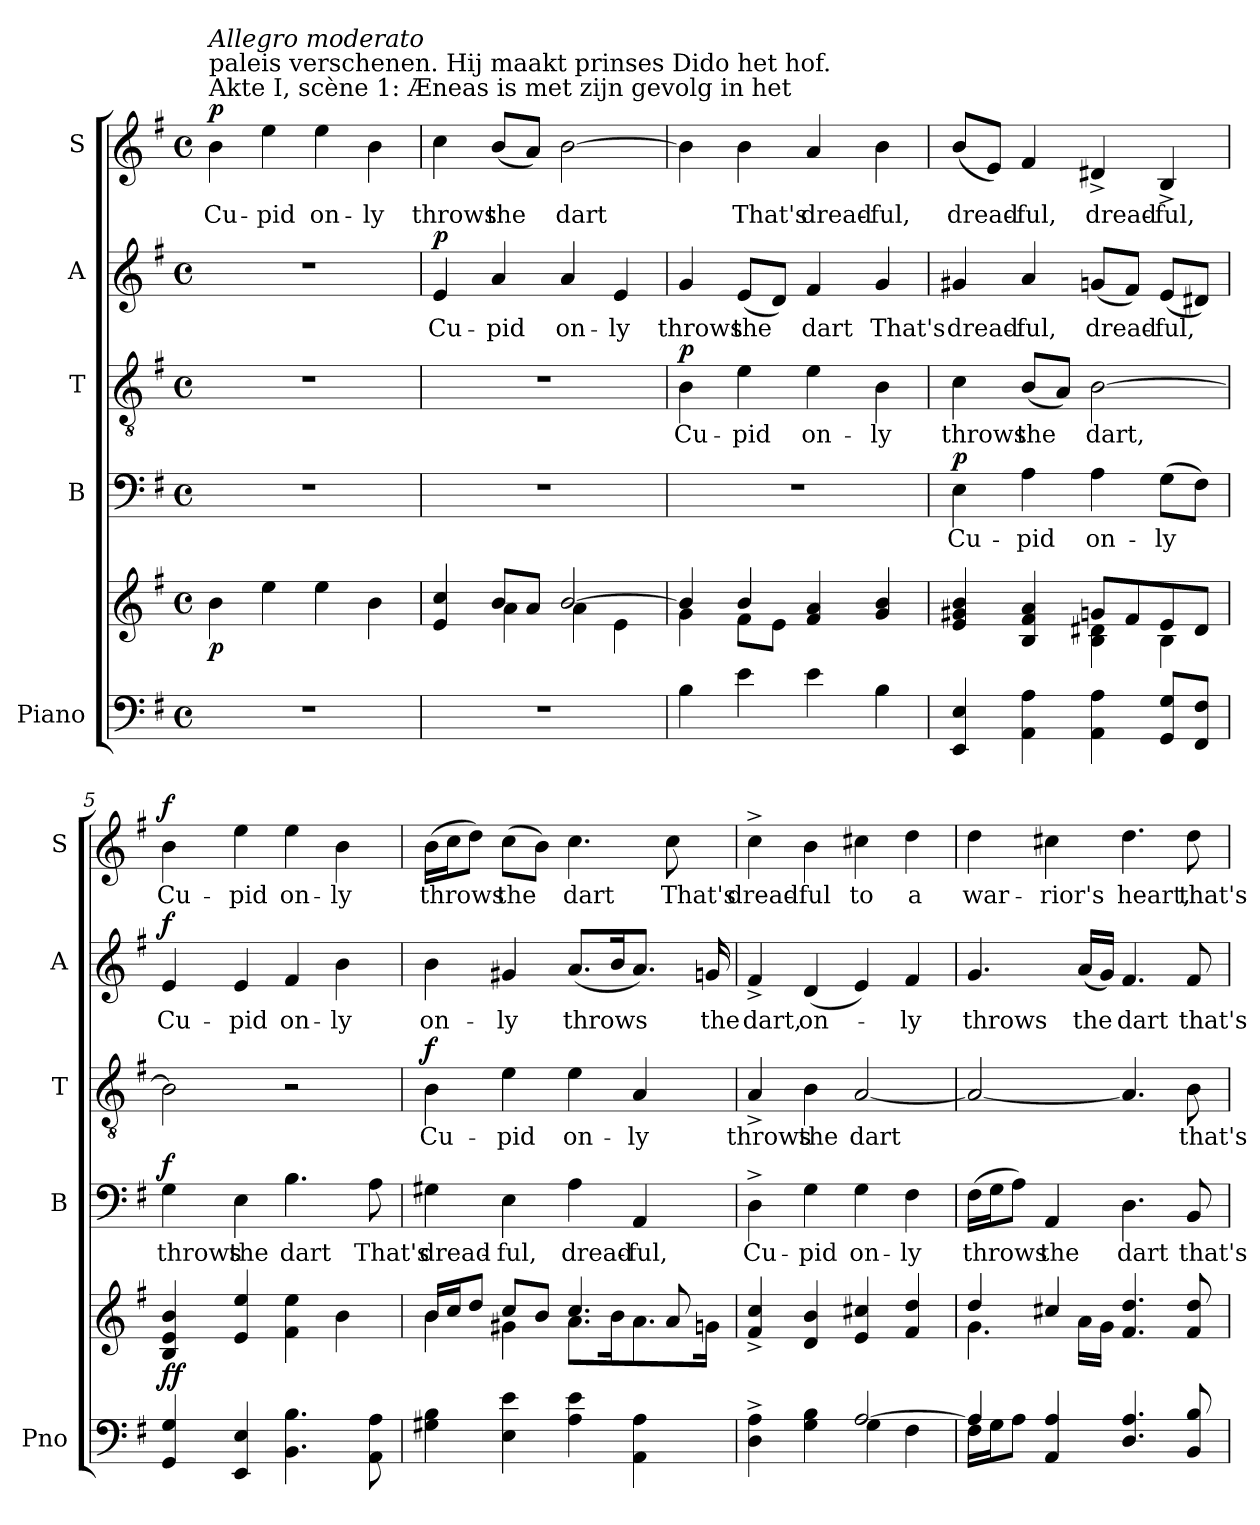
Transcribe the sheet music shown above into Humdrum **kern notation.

**kern	**kern	**dynam	**kern	**text	**dynam	**kern	**text	**dynam	**kern	**text	**dynam	**kern	**text	**dynam
*part5	*part5	*part5	*part4	*part4	*part4	*part3	*part3	*part3	*part2	*part2	*part2	*part1	*part1	*part1
*staff6	*staff5	*staff5/6	*staff4	*staff4	*staff4	*staff3	*staff3	*staff3	*staff2	*staff2	*staff2	*staff1	*staff1	*staff1
*I"Piano	*	*	*I"B	*	*	*I"T	*	*	*I"A	*	*	*I"S	*	*
*I'Pno	*	*	*I'B	*	*	*I'T	*	*	*I'A	*	*	*I'S	*	*
*clefF4	*clefG2	*	*clefF4	*	*	*clefGv2	*	*	*clefG2	*	*	*clefG2	*	*
*k[f#]	*k[f#]	*	*k[f#]	*	*	*k[f#]	*	*	*k[f#]	*	*	*k[f#]	*	*
*M4/4	*M4/4	*	*M4/4	*	*	*M4/4	*	*	*M4/4	*	*	*M4/4	*	*
*met(c)	*met(c)	*	*met(c)	*	*	*met(c)	*	*	*met(c)	*	*	*met(c)	*	*
=1	=1	=1	=1	=1	=1	=1	=1	=1	=1	=1	=1	=1	=1	=1
!	!	!	!	!	!	!	!	!	!	!	!	!LO:TX:t=Akte I, scène 1&colon; Æneas is met zijn gevolg in het	!	!
!	!	!	!	!	!	!	!	!	!	!	!	!LO:TX:t=paleis verschenen. Hij maakt prinses Dido het hof.	!	!
!	!	!	!	!	!	!	!	!	!	!	!	!LO:TX:a:i:t=Allegro moderato	!	!
!	!	!LO:DY:b	!	!	!	!	!	!	!	!	!	!	!LO:LY:b	!LO:DY:a
1r	4b\	p	1r	.	.	1r	.	.	1r	.	.	4b\	Cu-	p
!	!	!	!	!	!	!	!	!	!	!	!	!	!LO:LY:b	!
.	4ee\	.	.	.	.	.	.	.	.	.	.	4ee\	-pid	.
!	!	!	!	!	!	!	!	!	!	!	!	!	!LO:LY:b	!
.	4ee\	.	.	.	.	.	.	.	.	.	.	4ee\	on-	.
!	!	!	!	!	!	!	!	!	!	!	!	!	!LO:LY:b	!
.	4b\	.	.	.	.	.	.	.	.	.	.	4b\	-ly	.
=2	=2	=2	=2	=2	=2	=2	=2	=2	=2	=2	=2	=2	=2	=2
*	*^	*	*	*	*	*	*	*	*	*	*	*	*	*
!	!	!	!	!	!	!	!	!	!	!	!LO:LY:b	!LO:DY:a	!	!LO:LY:b	!
1r	4e/ 4cc/	4ryy	.	1r	.	.	1r	.	.	4e/	Cu-	p	4cc\	throws	.
!	!	!	!	!	!	!	!	!	!	!	!LO:LY:b	!	!	!LO:LY:b	!
.	8b/L	4a\	.	.	.	.	.	.	.	4a/	-pid	.	(<8b/L	the	.
.	8a/J	.	.	.	.	.	.	.	.	.	.	.	8a/J)	.	.
!	!	!	!	!	!	!	!	!	!	!	!LO:LY:b	!	!	!LO:LY:b	!
.	[2b/	4a\	.	.	.	.	.	.	.	4a/	on-	.	[2b\	dart	.
!	!	!	!	!	!	!	!	!	!	!	!LO:LY:b	!	!	!	!
.	.	4e\	.	.	.	.	.	.	.	4e/	-ly	.	.	.	.
=3	=3	=3	=3	=3	=3	=3	=3	=3	=3	=3	=3	=3	=3	=3	=3
!	!	!	!	!	!	!	!	!LO:LY:b	!LO:DY:a	!	!LO:LY:b	!	!	!	!
4B\	4b/]	4g\	.	1r	.	.	4B\	Cu-	p	4g/	throws	.	4b\]	.	.
!	!	!	!	!	!	!	!	!LO:LY:b	!	!	!LO:LY:b	!	!	!LO:LY:b	!
4e\	4b/	8f#\L	.	.	.	.	4e\	-pid	.	(<8e/L	the	.	4b\	That's	.
.	.	8e\J	.	.	.	.	.	.	.	8d/J)	.	.	.	.	.
!	!	!	!	!	!	!	!	!LO:LY:b	!	!	!LO:LY:b	!	!	!LO:LY:b	!
4e\	4f#/ 4a/	2ryy	.	.	.	.	4e\	on-	.	4f#/	dart	.	4a/	dread-	.
!	!	!	!	!	!	!	!	!LO:LY:b	!	!	!LO:LY:b	!	!	!LO:LY:b	!
4B\	4g/ 4b/	.	.	.	.	.	4B\	-ly	.	4g/	That's	.	4b\	-ful,	.
=4	=4	=4	=4	=4	=4	=4	=4	=4	=4	=4	=4	=4	=4	=4	=4
!	!	!	!	!	!LO:LY:b	!LO:DY:a	!	!LO:LY:b	!	!	!LO:LY:b	!	!	!LO:LY:b	!
4EE/ 4E/	4e/ 4g#X/ 4b/	2ryy	.	4E\	Cu-	p	4c\	throws	.	4g#X/	dread-	.	(<8b/L	dread-	.
.	.	.	.	.	.	.	.	.	.	.	.	.	8e/J)	.	.
!	!	!	!	!	!LO:LY:b	!	!	!LO:LY:b	!	!	!LO:LY:b	!	!	!LO:LY:b	!
4AA\ 4A\	4B/ 4f#/ 4a/	.	.	4A\	-pid	.	(<8B/L	the	.	4a/	-ful,	.	4f#/	-ful,	.
.	.	.	.	.	.	.	8A/J)	.	.	.	.	.	.	.	.
!	!	!	!	!	!LO:LY:b	!	!	!LO:LY:b	!	!	!LO:LY:b	!	!	!LO:LY:b	!
4AA\ 4A\	8gn/L	4B\ 4d#X\	.	4A\	on-	.	[2B\	dart,	.	(<8gn/L	dread-	.	4d#X^/	dread-	.
.	8f#/	.	.	.	.	.	.	.	.	8f#/J)	.	.	.	.	.
!	!	!	!	!	!LO:LY:b	!	!	!	!	!	!LO:LY:b	!	!	!LO:LY:b	!
8GG/ 8G/L	8e/	4B\	.	(>8G\L	-ly	.	.	.	.	(<8e/L	-ful,	.	4B^/	-ful,	.
8FF#/ 8F#/J	8d#/J	.	.	8F#\J)	.	.	.	.	.	8d#X/J)	.	.	.	.	.
*	*v	*v	*	*	*	*	*	*	*	*	*	*	*	*	*
!!LO:LB:g=z
=5	=5	=5	=5	=5	=5	=5	=5	=5	=5	=5	=5	=5	=5	=5
!	!	!LO:DY:a=2	!	!LO:LY:b	!	!	!	!	!	!LO:LY:b	!	!	!LO:LY:b	!
!	!	!LO:DY:n=1:a	!	!	!LO:DY:a	!	!	!	!	!	!LO:DY:a	!	!	!LO:DY:a
4GG/ 4G/	4B/ 4e/ 4b/	f f	4G\	throws	f	2B\]	.	.	4e/	Cu-	f	4b\	Cu-	f
!	!	!	!	!LO:LY:b	!	!	!	!	!	!LO:LY:b	!	!	!LO:LY:b	!
4EE/ 4E/	4e/ 4ee/	.	4E\	the	.	.	.	.	4e/	-pid	.	4ee\	-pid	.
!	!	!	!	!LO:LY:b	!	!	!	!	!	!LO:LY:b	!	!	!LO:LY:b	!
4.BB\ 4.B\	4f#\ 4ee\	.	4.B\	dart	.	2r	.	.	4f#/	on-	.	4ee\	on-	.
!	!	!	!	!	!	!	!	!	!	!LO:LY:b	!	!	!LO:LY:b	!
.	4b\	.	.	.	.	.	.	.	4b\	-ly	.	4b\	-ly	.
!	!	!	!	!LO:LY:b	!	!	!	!	!	!	!	!	!	!
8AA\ 8A\	.	.	8A\	That's	.	.	.	.	.	.	.	.	.	.
=6	=6	=6	=6	=6	=6	=6	=6	=6	=6	=6	=6	=6	=6	=6
*	*^	*	*	*	*	*	*	*	*	*	*	*	*	*
!	!	!	!	!	!LO:LY:b	!	!	!LO:LY:b	!LO:DY:a	!	!LO:LY:b	!	!	!LO:LY:b	!
4G#X\ 4B\	16b/LL	4b\	.	4G#X\	dread-	.	4B\	Cu-	f	4b\	on-	.	(>16b\LL	throws	.
.	16cc/J	.	.	.	.	.	.	.	.	.	.	.	16cc\J	.	.
.	8dd/J	.	.	.	.	.	.	.	.	.	.	.	8dd\J)	.	.
!	!	!	!	!	!LO:LY:b	!	!	!LO:LY:b	!	!	!LO:LY:b	!	!	!LO:LY:b	!
4E\ 4e\	8cc/L	4g#X\	.	4E\	-ful,	.	4e\	-pid	.	4g#X/	-ly	.	(>8cc\L	the	.
.	8b/J	.	.	.	.	.	.	.	.	.	.	.	8b\J)	.	.
!	!	!	!	!	!LO:LY:b	!	!	!LO:LY:b	!	!	!LO:LY:b	!	!	!LO:LY:b	!
4A\ 4e\	4.cc/	8.a\L	.	4A\	dread-	.	4e\	on-	.	(<8.a/L	throws	.	4.cc\	dart	.
.	.	16b\K	.	.	.	.	.	.	.	16b/K	.	.	.	.	.
!	!	!	!	!	!LO:LY:b	!	!	!LO:LY:b	!	!	!	!	!	!	!
4AA\ 4A\	.	8.a\	.	4AA/	-ful,	.	4A/	-ly	.	8.a/J)	.	.	.	.	.
!	!	!	!	!	!	!	!	!	!	!	!	!	!	!LO:LY:b	!
.	8a/	.	.	.	.	.	.	.	.	.	.	.	8cc\	That's	.
!	!	!	!	!	!	!	!	!	!	!	!LO:LY:b	!	!	!	!
.	.	16gn\Jk	.	.	.	.	.	.	.	16gn/	the	.	.	.	.
=7	=7	=7	=7	=7	=7	=7	=7	=7	=7	=7	=7	=7	=7	=7	=7
*^	*	*	*	*	*	*	*	*	*	*	*	*	*	*	*
!	!	!	!	!	!	!LO:LY:b	!	!	!LO:LY:b	!	!	!LO:LY:b	!	!	!LO:LY:b	!
*	*	*v	*v	*	*	*	*	*	*	*	*	*	*	*	*	*
4D\^ 4A\^	2ryy	4f#/^ 4cc/^	.	4D^\	Cu-	.	4A^/	throws	.	4f#^/	dart,	.	4cc^\	dread-	.
!	!	!	!	!	!LO:LY:b	!	!	!LO:LY:b	!	!	!LO:LY:b	!	!	!LO:LY:b	!
4G\ 4B\	.	4d/ 4b/	.	4G\	-pid	.	4B\	the	.	(>4d/	on-	.	4b\	-ful	.
!	!	!	!	!	!LO:LY:b	!	!	!LO:LY:b	!	!	!	!	!	!LO:LY:b	!
[2A/	4G\	4e/ 4cc#X/	.	4G\	on-	.	[2A/	dart	.	4e/)	.	.	4cc#X\	to	.
!	!	!	!	!	!LO:LY:b	!	!	!	!	!	!LO:LY:b	!	!	!LO:LY:b	!
.	4F#\	4f#/ 4dd/	.	4F#\	-ly	.	.	.	.	4f#/	-ly	.	4dd\	a	.
!!LO:PB:g=z
=8	=8	=8	=8	=8	=8	=8	=8	=8	=8	=8	=8	=8	=8	=8	=8
*	*	*^	*	*	*	*	*	*	*	*	*	*	*	*	*
!	!	!	!	!	!	!LO:LY:b	!	!	!	!	!	!LO:LY:b	!	!	!LO:LY:b	!
4A/]	16F#\LL	4dd/	4.g\	.	(>16F#\LL	throws	.	2A/_	.	.	4.g/	throws	.	4dd\	war-	.
.	16G\J	.	.	.	16G\J	.	.	.	.	.	.	.	.	.	.	.
.	8A\J	.	.	.	8A\J)	.	.	.	.	.	.	.	.	.	.	.
!	!	!	!	!	!	!LO:LY:b	!	!	!	!	!	!	!	!	!LO:LY:b	!
4AA/ 4A/	2.ryy	4cc#X/	.	.	4AA/	the	.	.	.	.	.	.	.	4cc#X\	-rior's	.
!	!	!	!	!	!	!	!	!	!	!	!	!LO:LY:b	!	!	!	!
.	.	.	16a\LL	.	.	.	.	.	.	.	(<16a/LL	the	.	.	.	.
.	.	.	16g\JJ	.	.	.	.	.	.	.	16g/JJ)	.	.	.	.	.
!	!	!	!	!	!	!LO:LY:b	!	!	!	!	!	!LO:LY:b	!	!	!LO:LY:b	!
4.D/ 4.A/	.	4.f#/ 4.dd/	2ryy	.	4.D\	dart	.	4.A/]	.	.	4.f#/	dart	.	4.dd\	heart,	.
!	!	!	!	!	!	!LO:LY:b	!	!	!LO:LY:b	!	!	!LO:LY:b	!	!	!LO:LY:b	!
8BB/ 8B/	.	8f#/ 8dd/	.	.	8BB/	that's	.	8B\	that's	.	8f#/	that's	.	8dd\	that's	.
*v	*v	*	*	*	*	*	*	*	*	*	*	*	*	*	*	*
*	*v	*v	*	*	*	*	*	*	*	*	*	*	*	*	*
=	=	=	=	=	=	=	=	=	=	=	=	=	=	=
*-	*-	*-	*-	*-	*-	*-	*-	*-	*-	*-	*-	*-	*-	*-
